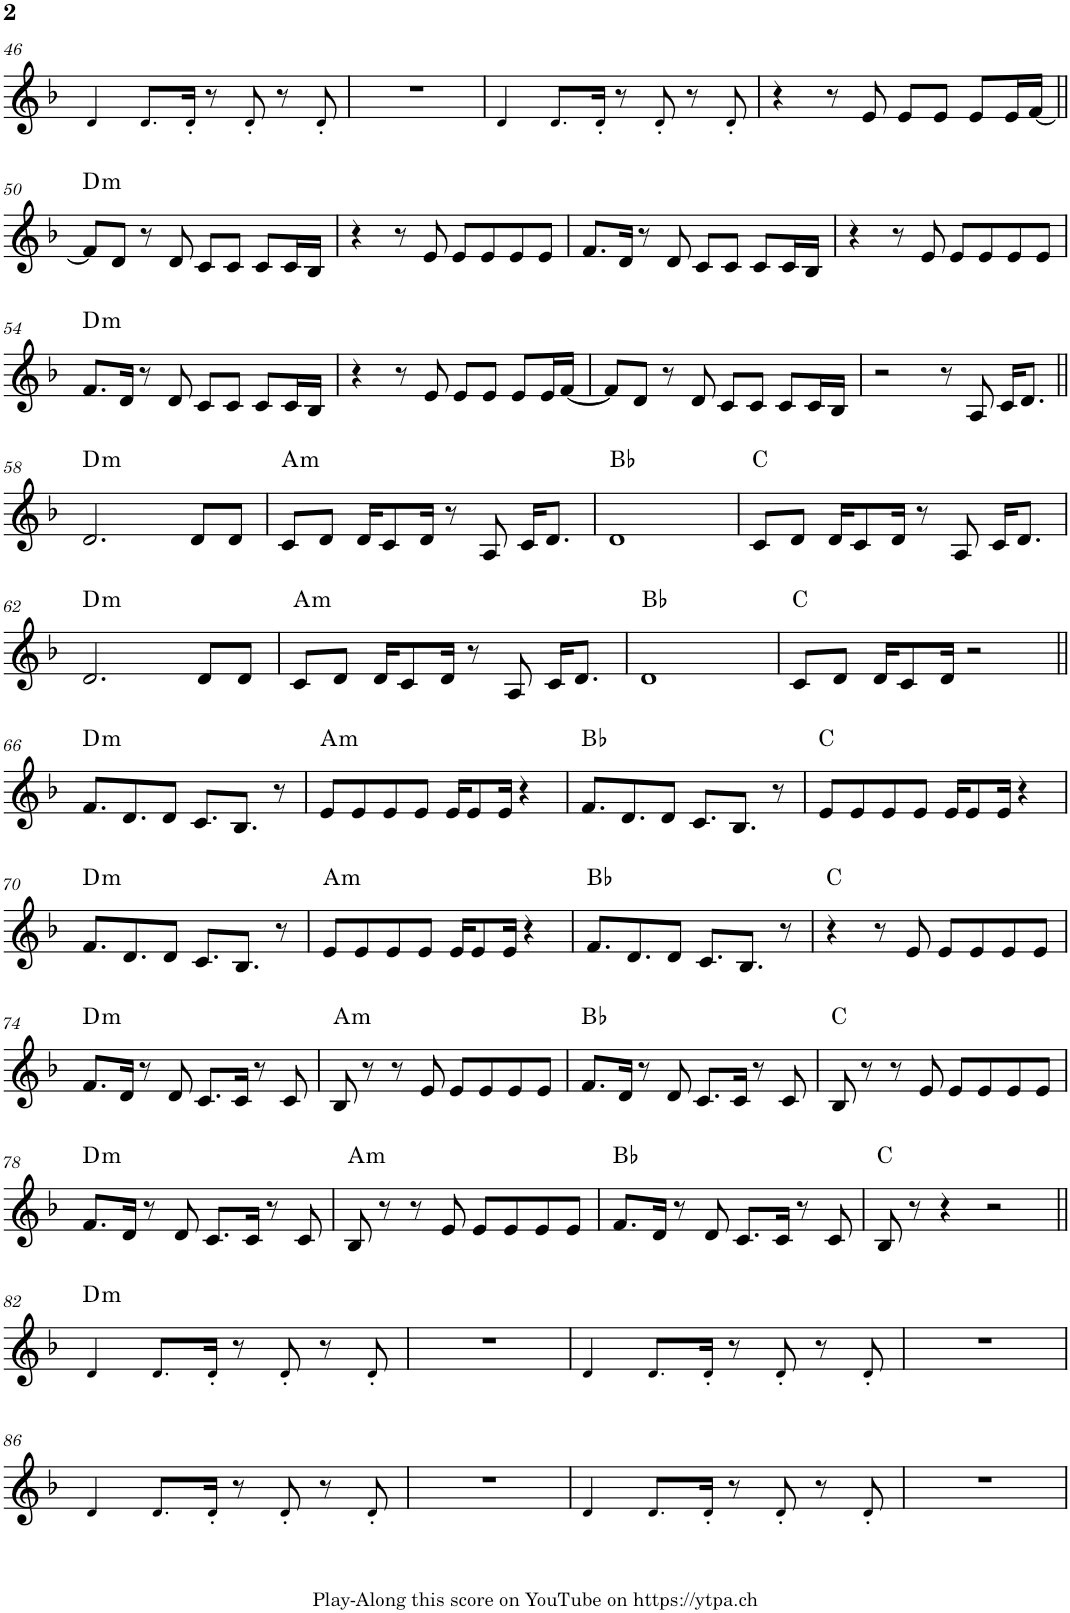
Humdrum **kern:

**kern	**harte
*part1	*part1
*staff1	*
*I"Piano	*
*I'Pno.	*
!!LO:PB:g=z
*clefG2	*
*k[b-]	*
*M4/4	*
=46	=46
4d!/	.
8.d!/L	.
16d'!/Jk	.
8r	.
8d'!/	.
8r	.
8d'!/	.
=47	=47
1r	.
=48	=48
4d!/	.
8.d!/L	.
16d'!/Jk	.
8r	.
8d'!/	.
8r	.
8d'!/	.
=49	=49
4r	.
8r	.
8e/	.
8e/L	.
8e/J	.
8e/L	.
16e/L	.
[16f/JJ	.
!!LO:LB:g=z
=50||	=50||
!	!LO:H:kt=m
8f/L]	D:min
8d/J	.
8r	.
8d/	.
8c/L	.
8c/J	.
8c/L	.
16c/L	.
16B-/JJ	.
=51	=51
4r	.
8r	.
8e/	.
8e/L	.
8e/	.
8e/	.
8e/J	.
=52	=52
8.f/L	.
16d/Jk	.
8r	.
8d/	.
8c/L	.
8c/J	.
8c/L	.
16c/L	.
16B-/JJ	.
=53	=53
4r	.
8r	.
8e/	.
8e/L	.
8e/	.
8e/	.
8e/J	.
!!LO:LB:g=z
=54	=54
!	!LO:H:kt=m
8.f/L	D:min
16d/Jk	.
8r	.
8d/	.
8c/L	.
8c/J	.
8c/L	.
16c/L	.
16B-/JJ	.
=55	=55
4r	.
8r	.
8e/	.
8e/L	.
8e/J	.
8e/L	.
16e/L	.
[16f/JJ	.
=56	=56
8f/L]	.
8d/J	.
8r	.
8d/	.
8c/L	.
8c/J	.
8c/L	.
16c/L	.
16B-/JJ	.
=57	=57
2r	.
8r	.
8A/	.
16c/KL	.
8.d/J	.
!!LO:LB:g=z
=58||	=58||
!	!LO:H:kt=m
2.d/	D:min
8d/L	.
8d/J	.
=59	=59
!	!LO:H:kt=m
8c/L	A:min
8d/J	.
16d/KL	.
8c/	.
16d/Jk	.
8r	.
8A/	.
16c/KL	.
8.d/J	.
=60	=60
1d	Bb:maj
=61	=61
8c/L	C:maj
8d/J	.
16d/KL	.
8c/	.
16d/Jk	.
8r	.
8A/	.
16c/KL	.
8.d/J	.
!!LO:LB:g=z
=62	=62
!	!LO:H:kt=m
2.d/	D:min
8d/L	.
8d/J	.
=63	=63
!	!LO:H:kt=m
8c/L	A:min
8d/J	.
16d/KL	.
8c/	.
16d/Jk	.
8r	.
8A/	.
16c/KL	.
8.d/J	.
=64	=64
1d	Bb:maj
=65	=65
8c/L	C:maj
8d/J	.
16d/KL	.
8c/	.
16d/Jk	.
2r	.
!!LO:LB:g=z
=66||	=66||
!	!LO:H:kt=m
8.f/L	D:min
8.d/	.
8d/J	.
8.c/L	.
8.B-/J	.
8r	.
=67	=67
!	!LO:H:kt=m
8e/L	A:min
8e/	.
8e/	.
8e/J	.
16e/KL	.
8e/	.
16e/Jk	.
4r	.
=68	=68
8.f/L	Bb:maj
8.d/	.
8d/J	.
8.c/L	.
8.B-/J	.
8r	.
=69	=69
8e/L	C:maj
8e/	.
8e/	.
8e/J	.
16e/KL	.
8e/	.
16e/Jk	.
4r	.
!!LO:LB:g=z
=70	=70
!	!LO:H:kt=m
8.f/L	D:min
8.d/	.
8d/J	.
8.c/L	.
8.B-/J	.
8r	.
=71	=71
!	!LO:H:kt=m
8e/L	A:min
8e/	.
8e/	.
8e/J	.
16e/KL	.
8e/	.
16e/Jk	.
4r	.
=72	=72
8.f/L	Bb:maj
8.d/	.
8d/J	.
8.c/L	.
8.B-/J	.
8r	.
=73	=73
4r	C:maj
8r	.
8e/	.
8e/L	.
8e/	.
8e/	.
8e/J	.
!!LO:LB:g=z
=74	=74
!	!LO:H:kt=m
8.f/L	D:min
16d/Jk	.
8r	.
8d/	.
8.c/L	.
16c/Jk	.
8r	.
8c/	.
=75	=75
!	!LO:H:kt=m
8B-/	A:min
8r	.
8r	.
8e/	.
8e/L	.
8e/	.
8e/	.
8e/J	.
=76	=76
8.f/L	Bb:maj
16d/Jk	.
8r	.
8d/	.
8.c/L	.
16c/Jk	.
8r	.
8c/	.
=77	=77
8B-/	C:maj
8r	.
8r	.
8e/	.
8e/L	.
8e/	.
8e/	.
8e/J	.
!!LO:LB:g=z
=78	=78
!	!LO:H:kt=m
8.f/L	D:min
16d/Jk	.
8r	.
8d/	.
8.c/L	.
16c/Jk	.
8r	.
8c/	.
=79	=79
!	!LO:H:kt=m
8B-/	A:min
8r	.
8r	.
8e/	.
8e/L	.
8e/	.
8e/	.
8e/J	.
=80	=80
8.f/L	Bb:maj
16d/Jk	.
8r	.
8d/	.
8.c/L	.
16c/Jk	.
8r	.
8c/	.
=81	=81
8B-/	C:maj
8r	.
4r	.
2r	.
!!LO:LB:g=z
=82||	=82||
!	!LO:H:kt=m
4d!/	D:min
8.d!/L	.
16d'!/Jk	.
8r	.
8d'!/	.
8r	.
8d'!/	.
=83	=83
1r	.
=84	=84
4d!/	.
8.d!/L	.
16d'!/Jk	.
8r	.
8d'!/	.
8r	.
8d'!/	.
=85	=85
1r	.
!!LO:LB:g=z
=86	=86
4d!/	.
8.d!/L	.
16d'!/Jk	.
8r	.
8d'!/	.
8r	.
8d'!/	.
=87	=87
1r	.
=88	=88
4d!/	.
8.d!/L	.
16d'!/Jk	.
8r	.
8d'!/	.
8r	.
8d'!/	.
=89	=89
1r	.
=	=
*-	*-
